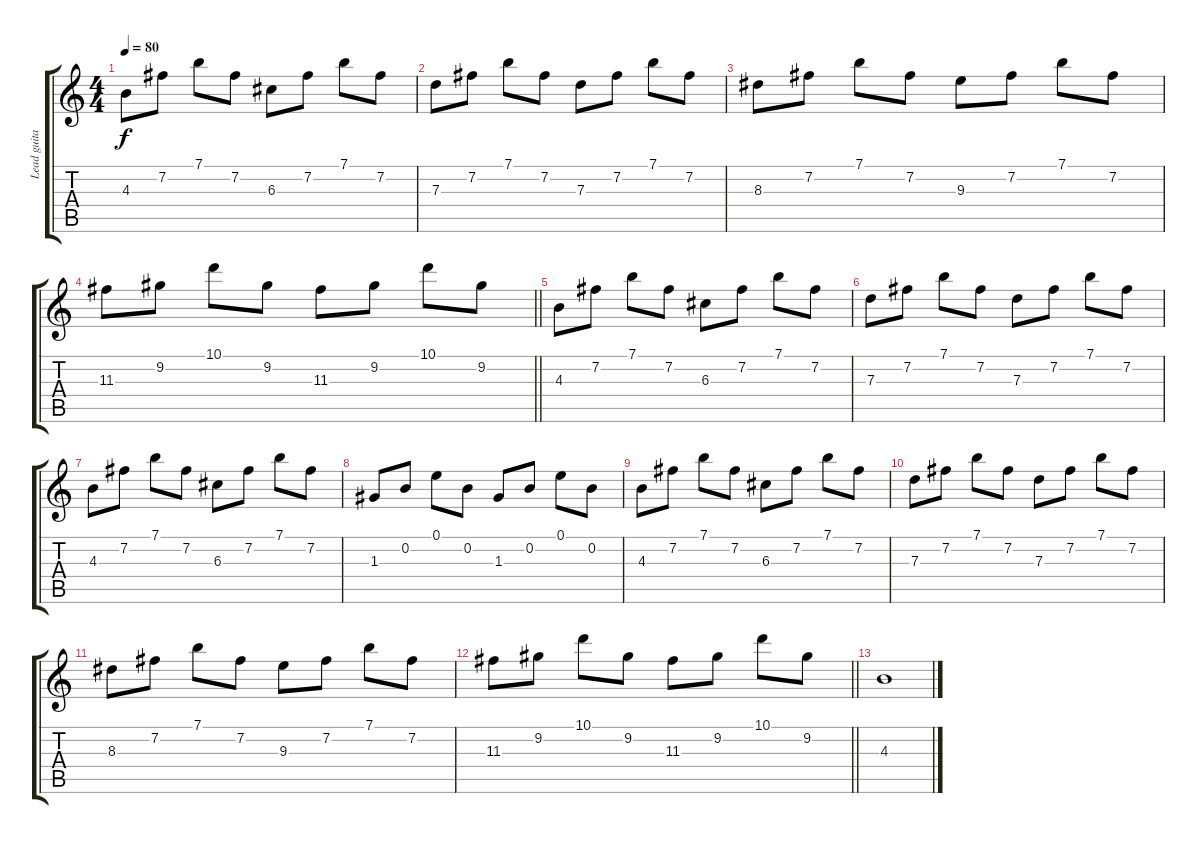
\track ("Lead guitar" "Lead guita") {instrument acousticguitarsteel}
\staff {score tabs}
\tuning (E4 B3 G3 D3 A2 E2) {hide}
\ts (4 4)
\tempo 80
\clef g2
\ks c
4.3.8{dy f} 7.2.8 7.1.8 7.2.8 6.3.8 7.2.8 7.1.8 7.2.8 |
7.3.8 7.2.8 7.1.8 7.2.8 7.3.8 7.2.8 7.1.8 7.2.8 |
8.3.8 7.2.8 7.1.8 7.2.8 9.3.8 7.2.8 7.1.8 7.2.8 |
\barLineRight lightlight
11.3.8 9.2.8 10.1.8 9.2.8 11.3.8 9.2.8 10.1.8 9.2.8 |
4.3.8 7.2.8 7.1.8 7.2.8 6.3.8 7.2.8 7.1.8 7.2.8 |
7.3.8 7.2.8 7.1.8 7.2.8 7.3.8 7.2.8 7.1.8 7.2.8 |
4.3.8 7.2.8 7.1.8 7.2.8 6.3.8 7.2.8 7.1.8 7.2.8 |
1.3.8 0.2.8 0.1.8 0.2.8 1.3.8 0.2.8 0.1.8 0.2.8 |
4.3.8 7.2.8 7.1.8 7.2.8 6.3.8 7.2.8 7.1.8 7.2.8 |
7.3.8 7.2.8 7.1.8 7.2.8 7.3.8 7.2.8 7.1.8 7.2.8 |
8.3.8 7.2.8 7.1.8 7.2.8 9.3.8 7.2.8 7.1.8 7.2.8 |
\barLineRight lightlight
11.3.8 9.2.8 10.1.8 9.2.8 11.3.8 9.2.8 10.1.8 9.2.8 |
4.3.1
